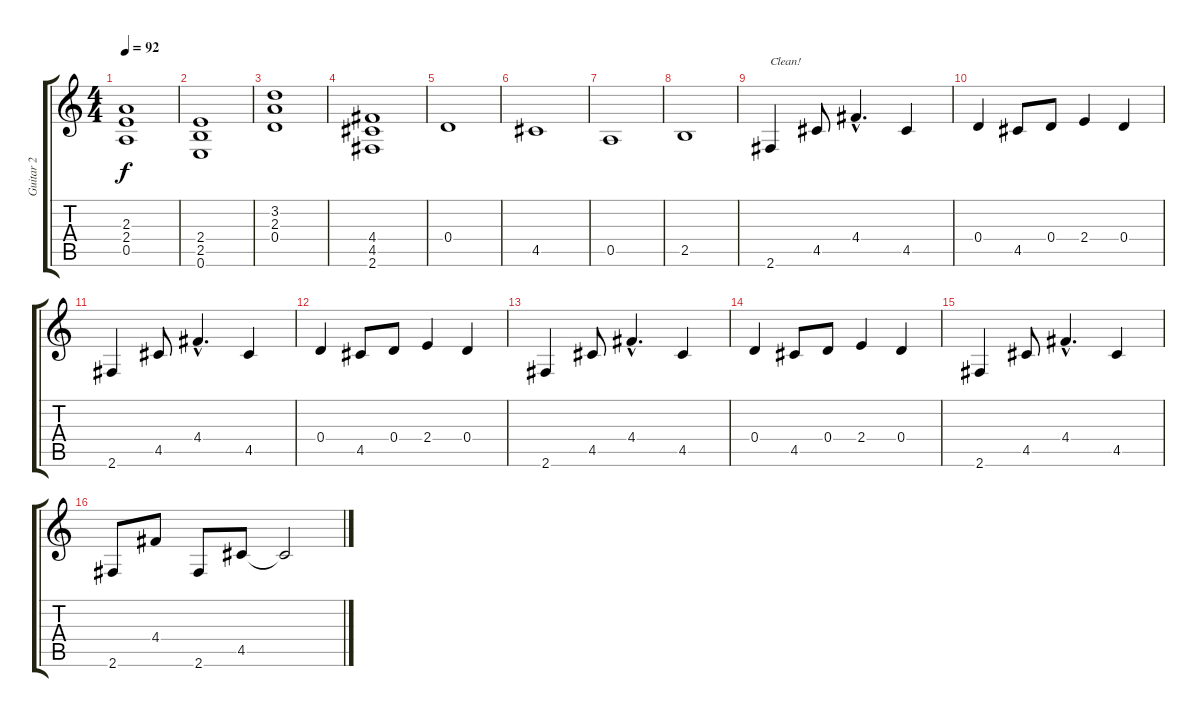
\track ("Guitar 2" "Guitar 2") {instrument electricguitarclean}
\staff {score tabs}
\tuning (E4 B3 G3 D3 A2 E2) {hide}
\ts (4 4)
\tempo 92
\clef g2
\ks c
(2.3 2.4 0.5).1{dy f} |
(2.4 2.5 0.6).1 |
(3.2 2.3 0.4).1 |
(4.4 4.5 2.6).1 |
0.4.1 |
4.5.1 |
0.5.1 |
2.5.1 |
2.6.4{txt "Clean!" instrument electricguitarclean} 4.5.8 4.4{hac}.4{d} 4.5.4 |
0.4.4 4.5.8 0.4.8 2.4.4 0.4.4 |
2.6.4 4.5.8 4.4{hac}.4{d} 4.5.4 |
0.4.4 4.5.8 0.4.8 2.4.4 0.4.4 |
2.6.4 4.5.8 4.4{hac}.4{d} 4.5.4 |
0.4.4 4.5.8 0.4.8 2.4.4 0.4.4 |
2.6.4 4.5.8 4.4{hac}.4{d} 4.5.4 |
2.6.8 4.4.8 2.6.8 4.5.8 4.5{t}.2
